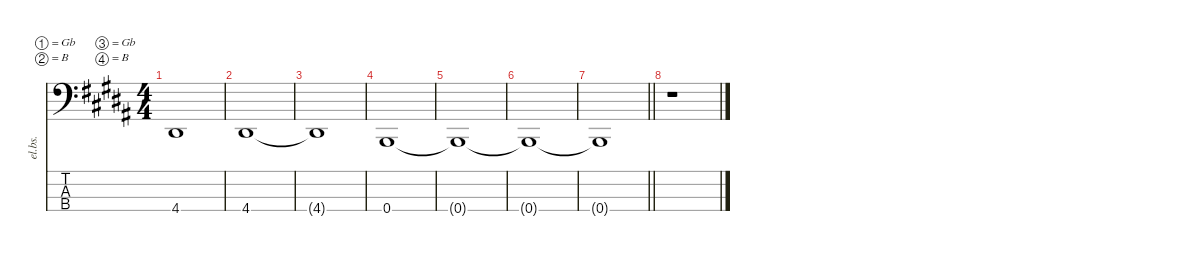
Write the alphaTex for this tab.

\defaultSystemsLayout 4
\hideDynamics
\bracketExtendMode nobrackets
\otherSystemsTrackNameOrientation horizontal
\track ("Bass" "el.bs.") {defaultSystemsLayout 4 instrument electricbasspick}
\staff {score tabs}
\tuning (Gb2 B1 Gb1 B0)
\ts (4 4)
\tempo (68 hide)
\clef f4
\ks b
4.4{t acc #}.1{dy f beam Up} |
4.4{acc #}.1{beam Up} |
4.4{t acc #}.1{beam Up} |
0.4{acc forcenatural}.1{beam Up} |
0.4{t acc forcenatural}.1{beam Up} |
0.4{t acc forcenatural}.1{beam Up} |
\barLineRight lightlight
0.4{t acc forcenatural}.1{beam Up} |
r.1{beam Down}
